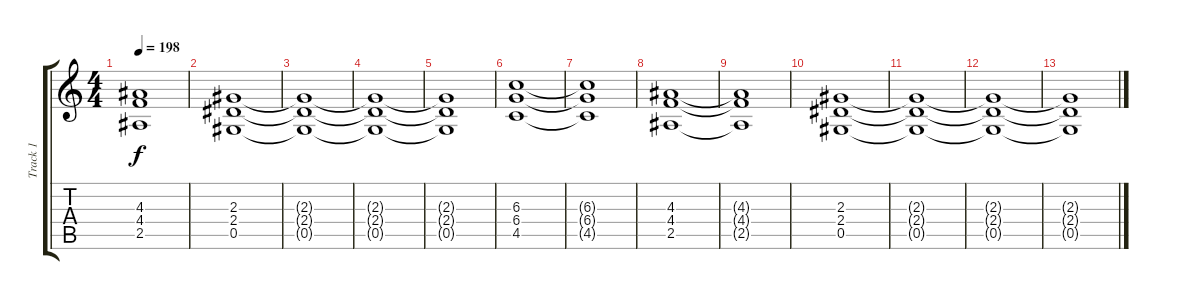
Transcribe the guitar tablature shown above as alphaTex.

\track ("Track 1" "Track 1") {instrument overdrivenguitar}
\staff {score tabs}
\tuning (Eb4 Bb3 Gb3 Db3 Ab2 Eb2) {hide}
\ts (4 4)
\tempo 198
\clef g2
\ks c
(4.3{t} 4.4{t} 2.5{t}).1{dy f} |
(2.3 2.4 0.5).1 |
(2.3{t} 2.4{t} 0.5{t}).1 |
(2.3{t} 2.4{t} 0.5{t}).1 |
(2.3{t} 2.4{t} 0.5{t}).1 |
(6.3 6.4 4.5).1 |
(6.3{t} 6.4{t} 4.5{t}).1 |
(4.3 4.4 2.5).1 |
(4.3{t} 4.4{t} 2.5{t}).1 |
(2.3 2.4 0.5).1 |
(2.3{t} 2.4{t} 0.5{t}).1 |
(2.3{t} 2.4{t} 0.5{t}).1 |
(2.3{t} 2.4{t} 0.5{t}).1
